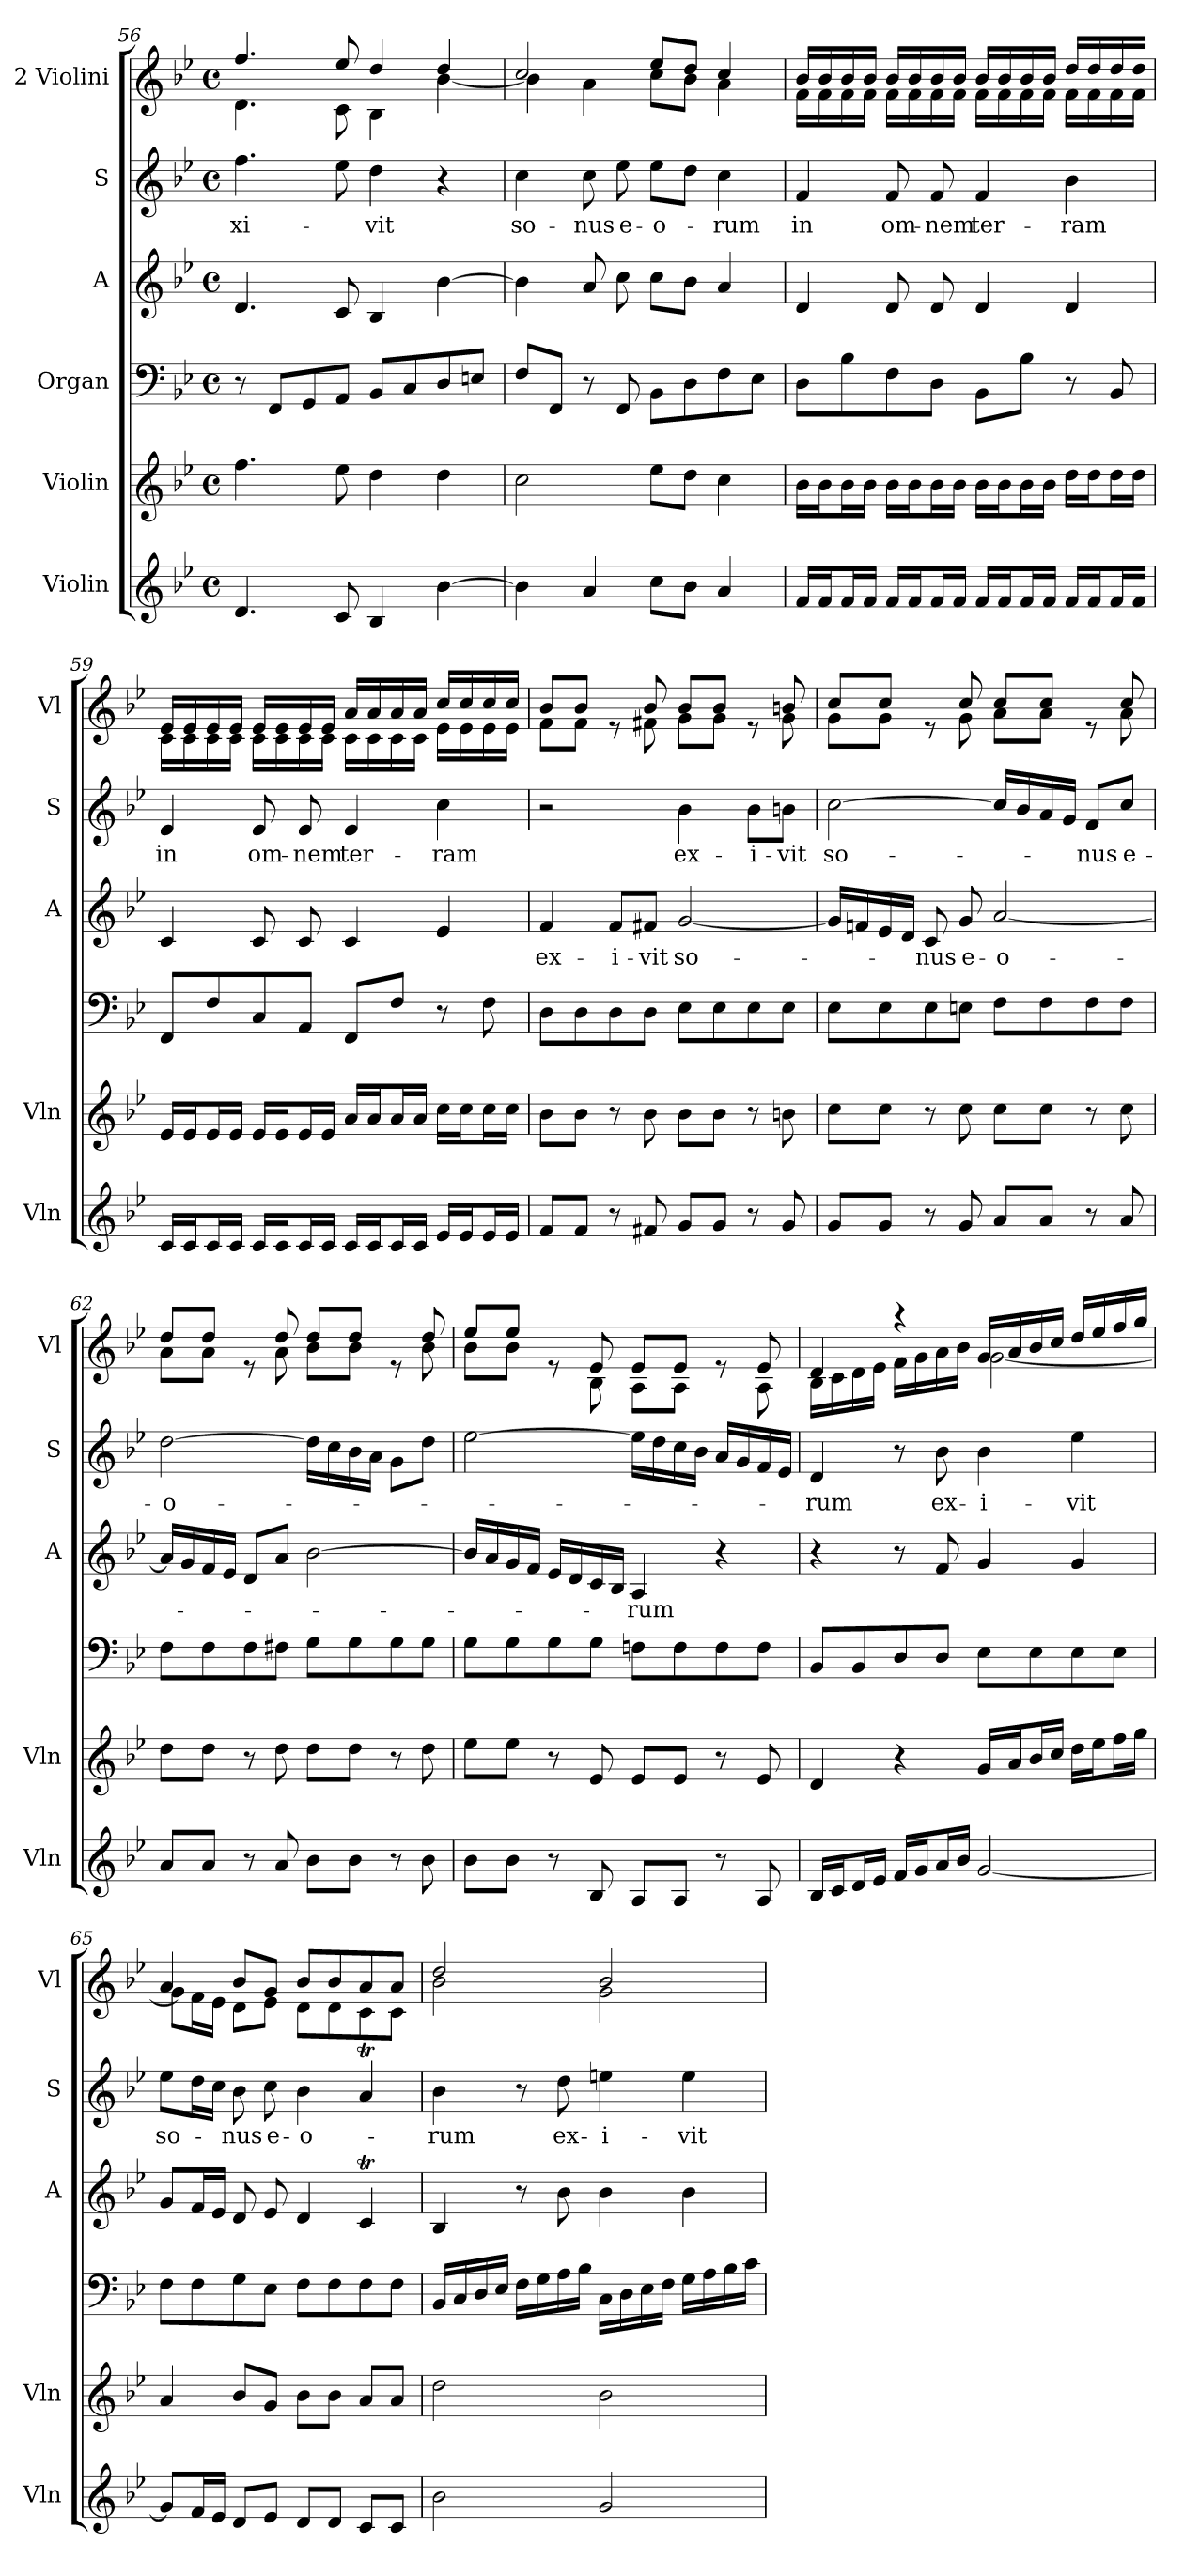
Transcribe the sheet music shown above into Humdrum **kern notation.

**kern	**dynam	**kern	**dynam	**kern	**kern	**text	**kern	**text	**kern	**dynam
*part6	*part6	*part5	*part5	*part4	*part3	*part3	*part2	*part2	*part1	*part1
*staff6	*staff6	*staff5	*staff5	*staff4	*staff3	*staff3	*staff2	*staff2	*staff1	*staff1
*I"Violin	*	*I"Violin	*	*I"Organ	*I"A	*	*I"S	*	*I"2 Violini	*
*I'Vln	*	*I'Vln	*	*	*I'A	*	*I'S	*	*I'Vl	*
*clefG2	*	*clefG2	*	*clefF4	*clefG2	*	*clefG2	*	*clefG2	*
*k[b-e-]	*	*k[b-e-]	*	*k[b-e-]	*k[b-e-]	*	*k[b-e-]	*	*k[b-e-]	*
*M4/4	*	*M4/4	*	*M4/4	*M4/4	*	*M4/4	*	*M4/4	*
*met(c)	*	*met(c)	*	*met(c)	*met(c)	*	*met(c)	*	*met(c)	*
=56	=56	=56	=56	=56	=56	=56	=56	=56	=56	=56
!	!	!	!	!	!	!	!	!LO:LY:b	!	!
*	*	*	*	*	*	*	*	*	*^	*
4.d/	.	4.ff\	.	8r	4.d/	.	4.ff\	xi-	4.ff/	4.d\	.
.	.	.	.	8FF/L	.	.	.	.	.	.	.
.	.	.	.	8GG/	.	.	.	.	.	.	.
8c/	.	8ee-\	.	8AA/J	8c/	.	8ee-\	.	8ee-/	8c\	.
!	!	!	!	!	!	!	!	!LO:LY:b	!	!	!
4B-/	.	4dd\	.	8BB-/L	4B-/	.	4dd\	-vit	4dd/	4B-\	.
.	.	.	.	8C/	.	.	.	.	.	.	.
[4b-\	.	4dd\	.	8D/	[4b-\	.	4r	.	4dd/	[4b-\	.
.	.	.	.	8En/J	.	.	.	.	.	.	.
=57	=57	=57	=57	=57	=57	=57	=57	=57	=57	=57	=57
!	!	!	!	!	!	!	!	!LO:LY:b	!	!	!
4b-\]	.	2cc\	.	8F/L	4b-\]	.	4cc\	so-	2cc/	4b-\]	.
.	.	.	.	8FF/J	.	.	.	.	.	.	.
!	!	!	!	!	!	!	!	!LO:LY:b	!	!	!
4a/	.	.	.	8r	8a/	.	8cc\	-nus	.	4a\	.
!	!	!	!	!	!	!	!	!LO:LY:b	!	!	!
.	.	.	.	8FF/	8cc\	.	8ee-\	e-	.	.	.
!	!	!	!	!	!	!	!	!LO:LY:b	!	!	!
8cc\L	.	8ee-\L	.	8BB-\L	8cc\L	.	8ee-\L	-o-	8ee-/L	8cc\L	.
8b-\J	.	8dd\J	.	8D\	8b-\J	.	8dd\J	.	8dd/J	8b-\J	.
!	!	!	!	!	!	!	!	!LO:LY:b	!	!	!
4a/	.	4cc\	.	8F\	4a/	.	4cc\	-rum	4cc/	4a\	.
.	.	.	.	8E-\J	.	.	.	.	.	.	.
!!LO:LB:g=z	!!
=58	=58	=58	=58	=58	=58	=58	=58	=58	=58	=58	=58
!	!	!	!	!	!	!	!	!LO:LY:b	!	!	!
16f/LL	.	16b-\LL	.	8D\L	4d/	.	4f/	in	16b-/LL	16f\LL	.
16f/J	.	16b-\J	.	.	.	.	.	.	16b-/	16f\	.
16f/L	.	16b-\L	.	8B-\	.	.	.	.	16b-/	16f\	.
16f/JJ	.	16b-\JJ	.	.	.	.	.	.	16b-/JJ	16f\JJ	.
!	!	!	!	!	!	!	!	!LO:LY:b	!	!	!
16f/LL	.	16b-\LL	.	8F\	8d/	.	8f/	om-	16b-/LL	16f\LL	.
16f/J	.	16b-\J	.	.	.	.	.	.	16b-/	16f\	.
!	!	!	!	!	!	!	!	!LO:LY:b	!	!	!
16f/L	.	16b-\L	.	8D\J	8d/	.	8f/	-nem	16b-/	16f\	.
16f/JJ	.	16b-\JJ	.	.	.	.	.	.	16b-/JJ	16f\JJ	.
!	!	!	!	!	!	!	!	!LO:LY:b	!	!	!
16f/LL	.	16b-\LL	.	8BB-\L	4d/	.	4f/	ter-	16b-/LL	16f\LL	.
16f/J	.	16b-\J	.	.	.	.	.	.	16b-/	16f\	.
16f/L	.	16b-\L	.	8B-\J	.	.	.	.	16b-/	16f\	.
16f/JJ	.	16b-\JJ	.	.	.	.	.	.	16b-/JJ	16f\JJ	.
!	!	!	!	!	!	!	!	!LO:LY:b	!	!	!
16f/LL	.	16dd\LL	.	8r	4d/	.	4b-\	-ram	16dd/LL	16f\LL	.
16f/J	.	16dd\J	.	.	.	.	.	.	16dd/	16f\	.
16f/L	.	16dd\L	.	8BB-/	.	.	.	.	16dd/	16f\	.
16f/JJ	.	16dd\JJ	.	.	.	.	.	.	16dd/JJ	16f\JJ	.
=59	=59	=59	=59	=59	=59	=59	=59	=59	=59	=59	=59
!	!	!	!	!	!	!	!	!LO:LY:b	!	!	!
16c/LL	.	16e-/LL	.	8FF/L	4c/	.	4e-/	in	16e-/LL	16c\LL	.
16c/J	.	16e-/J	.	.	.	.	.	.	16e-/	16c\	.
16c/L	.	16e-/L	.	8F/	.	.	.	.	16e-/	16c\	.
16c/JJ	.	16e-/JJ	.	.	.	.	.	.	16e-/JJ	16c\JJ	.
!	!	!	!	!	!	!	!	!LO:LY:b	!	!	!
16c/LL	.	16e-/LL	.	8C/	8c/	.	8e-/	om-	16e-/LL	16c\LL	.
16c/J	.	16e-/J	.	.	.	.	.	.	16e-/	16c\	.
!	!	!	!	!	!	!	!	!LO:LY:b	!	!	!
16c/L	.	16e-/L	.	8AA/J	8c/	.	8e-/	-nem	16e-/	16c\	.
16c/JJ	.	16e-/JJ	.	.	.	.	.	.	16e-/JJ	16c\JJ	.
!	!	!	!	!	!	!	!	!LO:LY:b	!	!	!
16c/LL	.	16a/LL	.	8FF/L	4c/	.	4e-/	ter-	16a/LL	16c\LL	.
16c/J	.	16a/J	.	.	.	.	.	.	16a/	16c\	.
16c/L	.	16a/L	.	8F/J	.	.	.	.	16a/	16c\	.
16c/JJ	.	16a/JJ	.	.	.	.	.	.	16a/JJ	16c\JJ	.
!	!	!	!	!	!	!	!	!LO:LY:b	!	!	!
16e-/LL	.	16cc\LL	.	8r	4e-/	.	4cc\	-ram	16cc/LL	16e-\LL	.
16e-/J	.	16cc\J	.	.	.	.	.	.	16cc/	16e-\	.
16e-/L	.	16cc\L	.	8F\	.	.	.	.	16cc/	16e-\	.
16e-/JJ	.	16cc\JJ	.	.	.	.	.	.	16cc/JJ	16e-\JJ	.
=60	=60	=60	=60	=60	=60	=60	=60	=60	=60	=60	=60
!	!	!	!	!	!	!LO:LY:b	!	!	!	!	!
8f/L	.	8b-\L	.	8D\L	4f/	ex-	2r	.	8b-/L	8f\L	.
8f/J	.	8b-\J	.	8D\	.	.	.	.	8b-/J	8f\J	.
!	!	!	!	!	!	!LO:LY:b	!	!	!	!	!
8r	.	8r	.	8D\	8f/L	-i-	.	.	8re	8ryy	.
!	!	!	!	!	!	!LO:LY:b	!	!	!	!	!
8f#X/	.	8b-\	.	8D\J	8f#X/J	-vit	.	.	8b-/	8f#X\	.
!	!	!	!	!	!	!LO:LY:b	!	!LO:LY:b	!	!	!
8g/L	.	8b-\L	.	8E-\L	[2g/	so-	4b-\	ex-	8b-/L	8g\L	.
8g/J	.	8b-\J	.	8E-\	.	.	.	.	8b-/J	8g\J	.
!	!	!	!	!	!	!	!	!LO:LY:b	!	!	!
8r	.	8r	.	8E-\	.	.	8b-\L	-i-	8re	8ryy	.
!	!	!	!	!	!	!	!	!LO:LY:b	!	!	!
8g/	.	8bn\	.	8E-\J	.	.	8bn\J	-vit	8bn/	8g\	.
!!LO:PB:g=z	!!
=61	=61	=61	=61	=61	=61	=61	=61	=61	=61	=61	=61
!	!	!	!	!	!	!	!	!LO:LY:b	!	!	!
8g/L	.	8cc\L	.	8E-\L	16g/LL]	.	[2cc\	so-	8cc/L	8g\L	.
.	.	.	.	.	16fn/	.	.	.	.	.	.
8g/J	.	8cc\J	.	8E-\	16e-/	.	.	.	8cc/J	8g\J	.
.	.	.	.	.	16d/JJ	.	.	.	.	.	.
!	!	!	!	!	!	!LO:LY:b	!	!	!	!	!
8r	.	8r	.	8E-\	8c/	-nus	.	.	8re	8ryy	.
!	!	!	!	!	!	!LO:LY:b	!	!	!	!	!
8g/	.	8cc\	.	8En\J	8g/	e-	.	.	8cc/	8g\	.
!	!	!	!	!	!	!LO:LY:b	!	!	!	!	!
8a/L	.	8cc\L	.	8F\L	[2a/	-o-	16cc/LL]	.	8cc/L	8a\L	.
.	.	.	.	.	.	.	16b-/	.	.	.	.
8a/J	.	8cc\J	.	8F\	.	.	16a/	.	8cc/J	8a\J	.
.	.	.	.	.	.	.	16g/JJ	.	.	.	.
!	!	!	!	!	!	!	!	!LO:LY:b	!	!	!
8r	.	8r	.	8F\	.	.	8f/L	-nus	8re	8ryy	.
!	!	!	!	!	!	!	!	!LO:LY:b	!	!	!
8a/	.	8cc\	.	8F\J	.	.	8cc/J	e-	8cc/	8a\	.
=62	=62	=62	=62	=62	=62	=62	=62	=62	=62	=62	=62
!	!	!	!	!	!	!	!	!LO:LY:b	!	!	!
8a/L	.	8dd\L	.	8F\L	16a/LL]	.	[2dd\	-o-	8dd/L	8a\L	.
.	.	.	.	.	16g/	.	.	.	.	.	.
8a/J	.	8dd\J	.	8F\	16f/	.	.	.	8dd/J	8a\J	.
.	.	.	.	.	16e-/JJ	.	.	.	.	.	.
8r	.	8r	.	8F\	8d/L	.	.	.	8re	8ryy	.
8a/	.	8dd\	.	8F#X\J	8a/J	.	.	.	8dd/	8a\	.
8b-\L	.	8dd\L	.	8G\L	[2b-\	.	16dd\LL]	.	8dd/L	8b-\L	.
.	.	.	.	.	.	.	16cc\	.	.	.	.
8b-\J	.	8dd\J	.	8G\	.	.	16b-\	.	8dd/J	8b-\J	.
.	.	.	.	.	.	.	16a\JJ	.	.	.	.
8r	.	8r	.	8G\	.	.	8g\L	.	8re	8ryy	.
8b-\	.	8dd\	.	8G\J	.	.	8dd\J	.	8dd/	8b-\	.
=63	=63	=63	=63	=63	=63	=63	=63	=63	=63	=63	=63
8b-\L	.	8ee-\L	.	8G\L	16b-/LL]	.	[2ee-\	.	8ee-/L	8b-\L	.
.	.	.	.	.	16a/	.	.	.	.	.	.
8b-\J	.	8ee-\J	.	8G\	16g/	.	.	.	8ee-/J	8b-\J	.
.	.	.	.	.	16f/JJ	.	.	.	.	.	.
8r	.	8r	.	8G\	16e-/LL	.	.	.	8re	8ryy	.
.	.	.	.	.	16d/	.	.	.	.	.	.
8B-/	.	8e-/	.	8G\J	16c/	.	.	.	8e-/	8B-\	.
.	.	.	.	.	16B-/JJ	.	.	.	.	.	.
!	!	!	!	!	!	!LO:LY:b	!	!	!	!	!
8A/L	.	8e-/L	.	8Fn\L	4A/	-rum	16ee-\LL]	.	8e-/L	8A\L	.
.	.	.	.	.	.	.	16dd\	.	.	.	.
8A/J	.	8e-/J	.	8F\	.	.	16cc\	.	8e-/J	8A\J	.
.	.	.	.	.	.	.	16b-\JJ	.	.	.	.
8r	.	8r	.	8F\	4r	.	16a/LL	.	8re	8ryy	.
.	.	.	.	.	.	.	16g/	.	.	.	.
8A/	.	8e-/	.	8F\J	.	.	16f/	.	8e-/	8A\	.
.	.	.	.	.	.	.	16e-/JJ	.	.	.	.
!!LO:LB:g=z	!!
=64	=64	=64	=64	=64	=64	=64	=64	=64	=64	=64	=64
!	!	!	!	!	!	!	!	!LO:LY:b	!	!	!
16B-/LL	.	4d/	.	8BB-/L	4r	.	4d/	-rum	4d/	16B-\LL	.
16c/J	.	.	.	.	.	.	.	.	.	16c\	.
16d/L	.	.	.	8BB-/	.	.	.	.	.	16d\	.
16e-/JJ	.	.	.	.	.	.	.	.	.	16e-\JJ	.
16f/LL	.	4r	.	8D/	8r	.	8r	.	4r	16f\LL	.
16g/J	.	.	.	.	.	.	.	.	.	16g\	.
!	!	!	!	!	!	!	!	!LO:LY:b	!	!	!
16a/L	.	.	.	8D/J	8f/	.	8b-\	ex-	.	16a\	.
16b-/JJ	.	.	.	.	.	.	.	.	.	16b-\JJ	.
!	!	!	!	!	!	!	!	!LO:LY:b	!	!	!
[2g/	.	16g/LL	.	8E-\L	4g/	.	4b-\	-i-	16g/LL	[2g\	.
.	.	16a/J	.	.	.	.	.	.	16a/	.	.
.	.	16b-/L	.	8E-\	.	.	.	.	16b-/	.	.
.	.	16cc/JJ	.	.	.	.	.	.	16cc/JJ	.	.
!	!	!	!	!	!	!	!	!LO:LY:b	!	!	!
.	.	16dd\LL	.	8E-\	4g/	.	4ee-\	-vit	16dd/LL	.	.
.	.	16ee-\J	.	.	.	.	.	.	16ee-/	.	.
.	.	16ff\L	.	8E-\J	.	.	.	.	16ff/	.	.
.	.	16gg\JJ	.	.	.	.	.	.	16gg/JJ	.	.
=65	=65	=65	=65	=65	=65	=65	=65	=65	=65	=65	=65
!	!	!	!	!	!	!	!	!LO:LY:b	!	!	!
8g/L]	.	4a/	.	8F\L	8g/L	.	8ee-\L	so-	4a/	8g\L]	.
16f/L	.	.	.	8F\	16f/L	.	16dd\L	.	.	16f\L	.
16e-/JJ	.	.	.	.	16e-/JJ	.	16cc\JJ	.	.	16e-\JJ	.
!	!	!	!	!	!	!	!	!LO:LY:b	!	!	!
8d/L	.	8b-/L	.	8G\	8d/	.	8b-\	-nus	8b-/L	8d\L	.
!	!	!	!	!	!	!	!	!LO:LY:b	!	!	!
8e-/J	.	8g/J	.	8E-\J	8e-/	.	8cc\	e-	8g/J	8e-\J	.
!	!	!	!	!	!	!	!	!LO:LY:b	!	!	!
8d/L	.	8b-\L	.	8F\L	4d/	.	4b-\	-o-	8b-/L	8d\L	.
8d/J	.	8b-\J	.	8F\	.	.	.	.	8b-/	8d\	.
8c/L	.	8a/L	.	8F\	4cT/	.	4at/	.	8a/	8c\	.
8c/J	.	8a/J	.	8F\J	.	.	.	.	8a/J	8c\J	.
=66	=66	=66	=66	=66	=66	=66	=66	=66	=66	=66	=66
!	!LO:DY:b	!	!	!	!	!	!	!LO:LY:b	!	!	!
!	!LO:DY:n=1:b	!	!LO:DY:b	!	!	!	!	!	!	!	!
!	!	!	!LO:DY:n=1:b	!	!	!	!	!	!	!	!LO:DY:b
!	!	!	!	!	!	!	!	!	!	!	!LO:DY:n=1:b
2b-\	other-dynamics f	2dd\	other-dynamics f	16BB-/LL	4B-/	.	4b-\	-rum	2dd/	2b-\	other-dynamics f
.	.	.	.	16C/	.	.	.	.	.	.	.
.	.	.	.	16D/	.	.	.	.	.	.	.
.	.	.	.	16E-/JJ	.	.	.	.	.	.	.
.	.	.	.	16F\LL	8r	.	8r	.	.	.	.
.	.	.	.	16G\	.	.	.	.	.	.	.
!	!	!	!	!	!	!	!	!LO:LY:b	!	!	!
.	.	.	.	16A\	8b-\	.	8dd\	ex-	.	.	.
.	.	.	.	16B-\JJ	.	.	.	.	.	.	.
!	!	!	!	!	!	!	!	!LO:LY:b	!	!	!
2g/	.	2b-\	.	16C\LL	4b-\	.	4een\	-i-	2b-/	2g\	.
.	.	.	.	16D\	.	.	.	.	.	.	.
.	.	.	.	16E-\	.	.	.	.	.	.	.
.	.	.	.	16F\JJ	.	.	.	.	.	.	.
!	!	!	!	!	!	!	!	!LO:LY:b	!	!	!
.	.	.	.	16G\LL	4b-\	.	4ee\	-vit	.	.	.
.	.	.	.	16A\	.	.	.	.	.	.	.
.	.	.	.	16B-\	.	.	.	.	.	.	.
.	.	.	.	16c\JJ	.	.	.	.	.	.	.
*	*	*	*	*	*	*	*	*	*v	*v	*
=	=	=	=	=	=	=	=	=	=	=
*-	*-	*-	*-	*-	*-	*-	*-	*-	*-	*-
